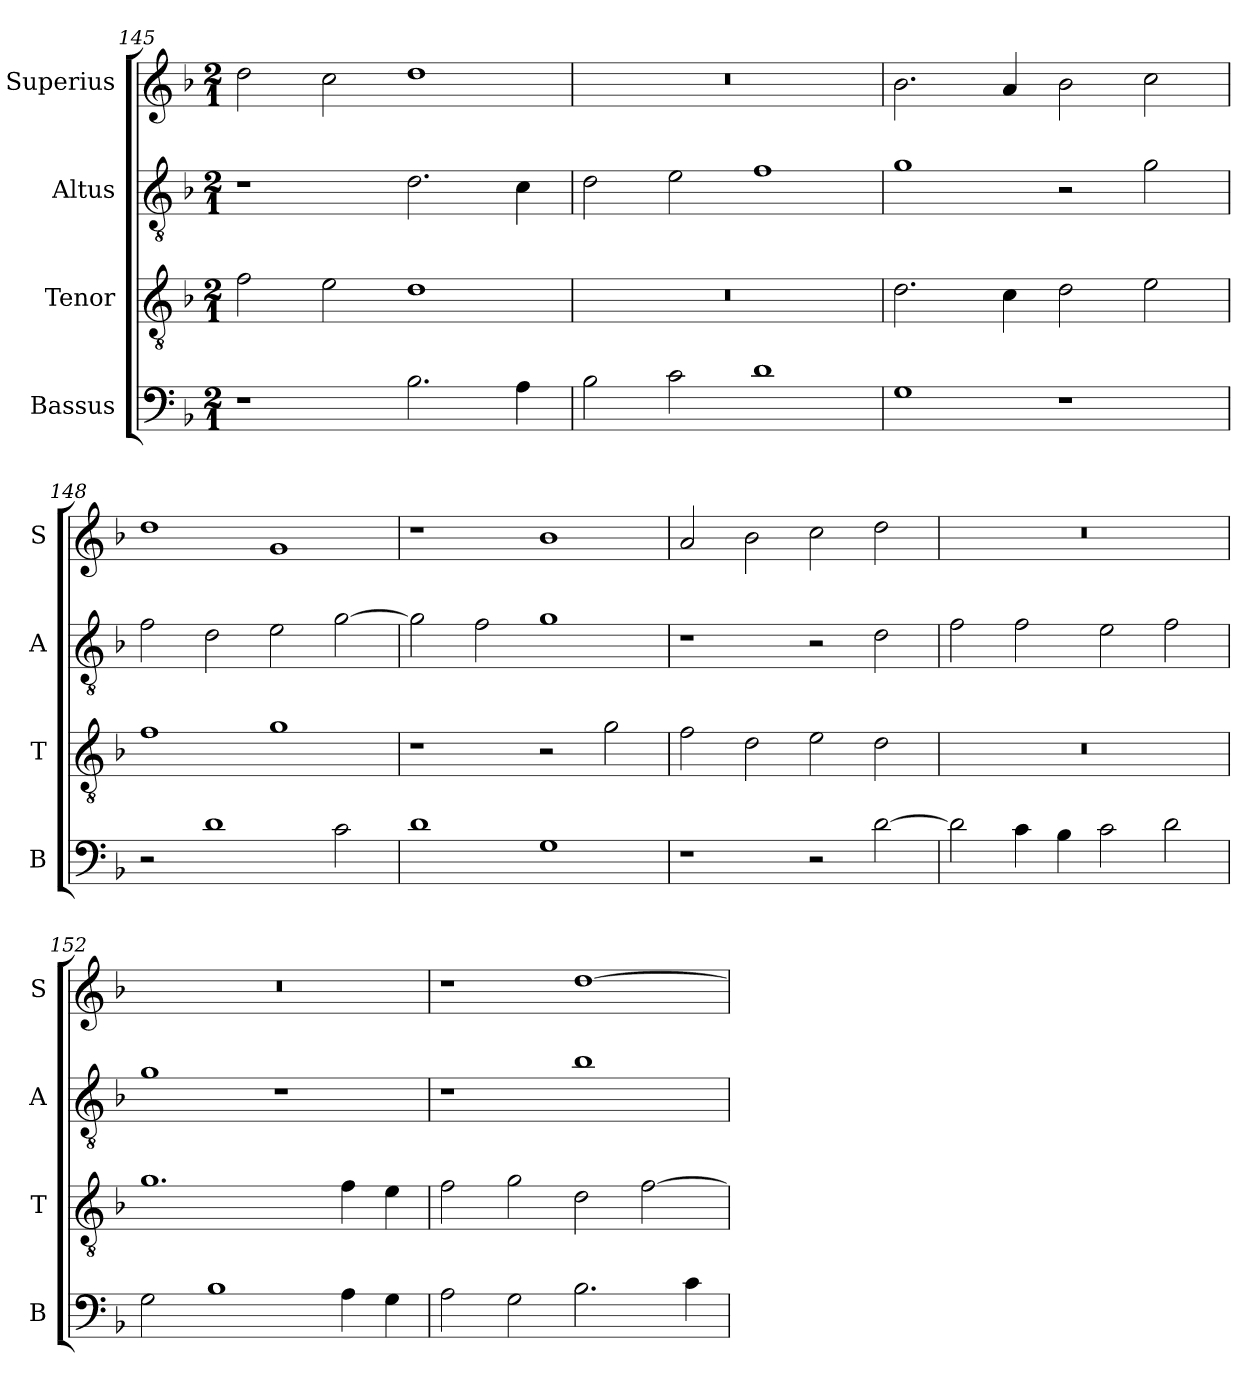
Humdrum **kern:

**kern	**kern	**kern	**kern
*part4	*part3	*part2	*part1
*staff4	*staff3	*staff2	*staff1
*I"Bassus	*I"Tenor	*I"Altus	*I"Superius
*I'B	*I'T	*I'A	*I'S
*clefF4	*clefGv2	*clefGv2	*clefG2
*k[b-]	*k[b-]	*k[b-]	*k[b-]
*F:	*F:	*F:	*F:
*M2/1	*M2/1	*M2/1	*M2/1
=145	=145	=145	=145
1r	2f	1r	2dd
.	2e	.	2cc
2.B-	1d	2.d	1dd
4A	.	4c	.
=146	=146	=146	=146
2B-	0r	2d	0r
2c	.	2e	.
1d	.	1f	.
=147	=147	=147	=147
1G	2.d	1g	2.b-
.	4c	.	4a
1r	2d	2r	2b-
.	2e	2g	2cc
=148	=148	=148	=148
2r	1f	2f	1dd
1d	.	2d	.
.	1g	2e	1g
2c	.	[2g	.
=149	=149	=149	=149
1d	1r	2g]	1r
.	.	2f	.
1G	2r	1g	1b-
.	2g	.	.
=150	=150	=150	=150
1r	2f	1r	2a
.	2d	.	2b-
2r	2e	2r	2cc
[2d	2d	2d	2dd
=151	=151	=151	=151
2d]	0r	2f	0r
4c	.	2f	.
4B-	.	.	.
2c	.	2e	.
2d	.	2f	.
=152	=152	=152	=152
2G	1.g	1g	0r
1B-	.	.	.
.	.	1r	.
4A	4f	.	.
4G	4e	.	.
=153	=153	=153	=153
2A	2f	1r	1r
2G	2g	.	.
2.B-	2d	1b-	[1dd
.	[2f	.	.
4c	.	.	.
=	=	=	=
*-	*-	*-	*-
